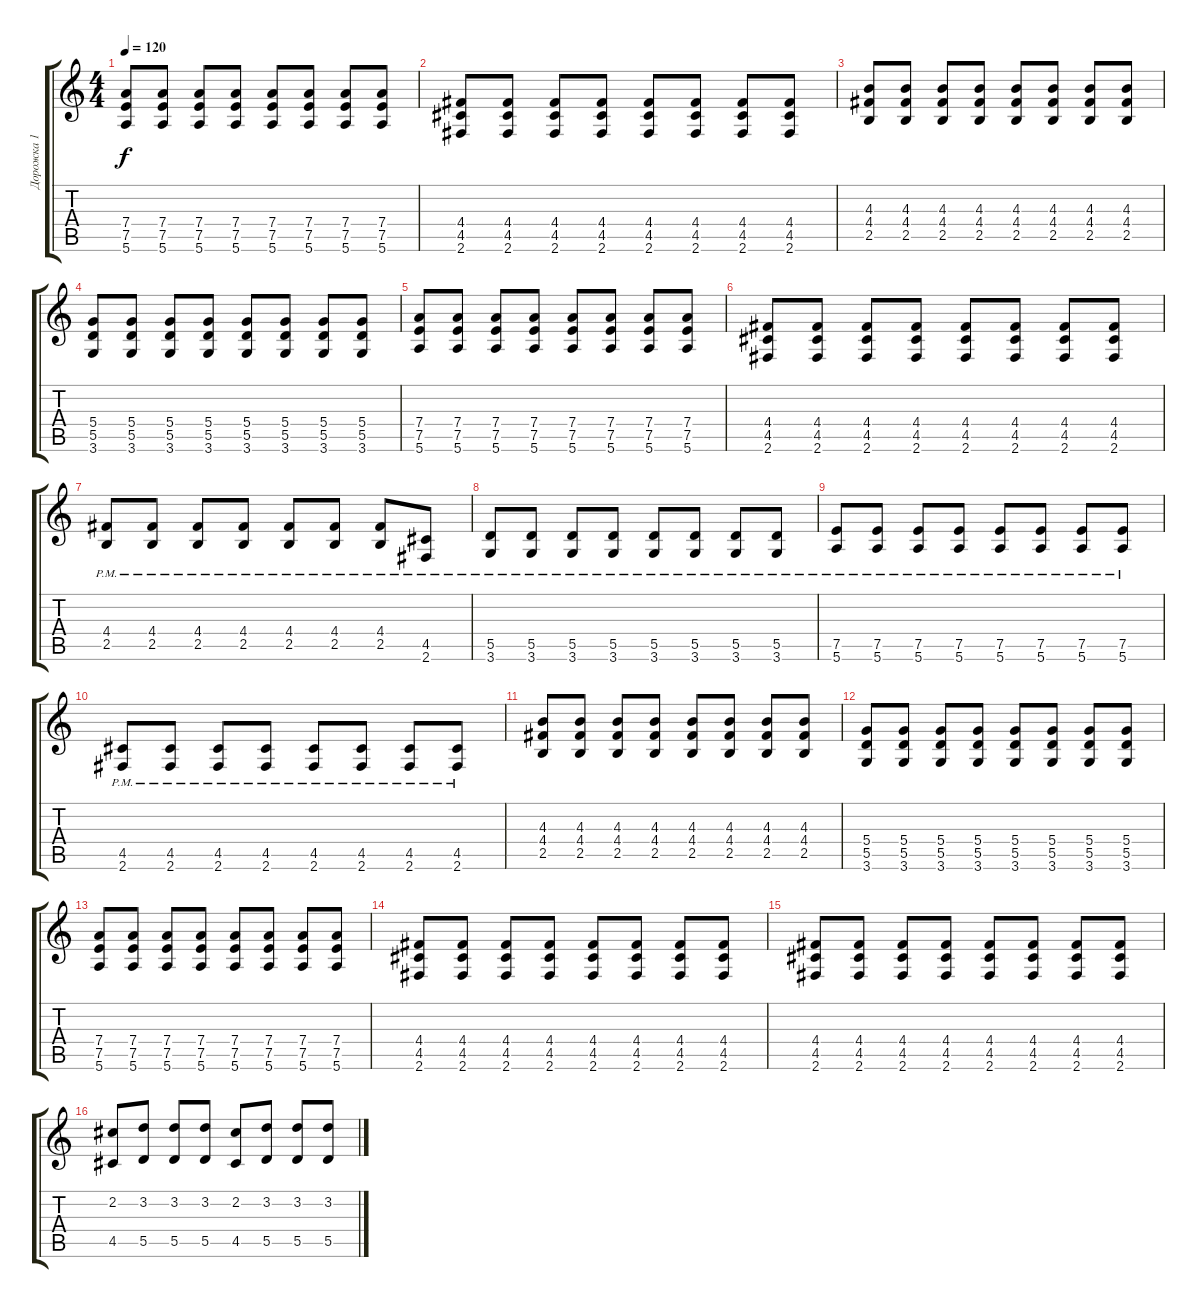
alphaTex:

\track ("Дорожка 1" "Дорожка 1") {instrument overdrivenguitar}
\staff {score tabs}
\tuning (E4 B3 G3 D3 A2 E2) {hide}
\ts (4 4)
\tempo 120
\clef g2
\ks c
(7.4 7.5 5.6).8{dy f} (7.4 7.5 5.6).8 (7.4 7.5 5.6).8 (7.4 7.5 5.6).8 (7.4 7.5 5.6).8 (7.4 7.5 5.6).8 (7.4 7.5 5.6).8 (7.4 7.5 5.6).8 |
(4.4 4.5 2.6).8 (4.4 4.5 2.6).8 (4.4 4.5 2.6).8 (4.4 4.5 2.6).8 (4.4 4.5 2.6).8 (4.4 4.5 2.6).8 (4.4 4.5 2.6).8 (4.4 4.5 2.6).8 |
(4.3 4.4 2.5).8 (4.3 4.4 2.5).8 (4.3 4.4 2.5).8 (4.3 4.4 2.5).8 (4.3 4.4 2.5).8 (4.3 4.4 2.5).8 (4.3 4.4 2.5).8 (4.3 4.4 2.5).8 |
(5.4 5.5 3.6).8 (5.4 5.5 3.6).8 (5.4 5.5 3.6).8 (5.4 5.5 3.6).8 (5.4 5.5 3.6).8 (5.4 5.5 3.6).8 (5.4 5.5 3.6).8 (5.4 5.5 3.6).8 |
(7.4 7.5 5.6).8 (7.4 7.5 5.6).8 (7.4 7.5 5.6).8 (7.4 7.5 5.6).8 (7.4 7.5 5.6).8 (7.4 7.5 5.6).8 (7.4 7.5 5.6).8 (7.4 7.5 5.6).8 |
(4.4 4.5 2.6).8 (4.4 4.5 2.6).8 (4.4 4.5 2.6).8 (4.4 4.5 2.6).8 (4.4 4.5 2.6).8 (4.4 4.5 2.6).8 (4.4 4.5 2.6).8 (4.4 4.5 2.6).8 |
(4.4{pm} 2.5).8 (4.4{pm} 2.5).8 (4.4{pm} 2.5).8 (4.4{pm} 2.5).8 (4.4{pm} 2.5).8 (4.4{pm} 2.5).8 (4.4{pm} 2.5).8 (4.5{pm} 2.6).8 |
(5.5{pm} 3.6).8 (5.5{pm} 3.6).8 (5.5{pm} 3.6).8 (5.5{pm} 3.6).8 (5.5{pm} 3.6).8 (5.5{pm} 3.6).8 (5.5{pm} 3.6).8 (5.5{pm} 3.6).8 |
(7.5{pm} 5.6).8 (7.5{pm} 5.6).8 (7.5{pm} 5.6).8 (7.5{pm} 5.6).8 (7.5{pm} 5.6).8 (7.5{pm} 5.6).8 (7.5{pm} 5.6).8 (7.5{pm} 5.6).8 |
(4.5{pm} 2.6).8 (4.5{pm} 2.6).8 (4.5{pm} 2.6).8 (4.5{pm} 2.6).8 (4.5{pm} 2.6).8 (4.5{pm} 2.6).8 (4.5{pm} 2.6).8 (4.5{pm} 2.6).8 |
(4.3 4.4 2.5).8 (4.3 4.4 2.5).8 (4.3 4.4 2.5).8 (4.3 4.4 2.5).8 (4.3 4.4 2.5).8 (4.3 4.4 2.5).8 (4.3 4.4 2.5).8 (4.3 4.4 2.5).8 |
(5.4 5.5 3.6).8 (5.4 5.5 3.6).8 (5.4 5.5 3.6).8 (5.4 5.5 3.6).8 (5.4 5.5 3.6).8 (5.4 5.5 3.6).8 (5.4 5.5 3.6).8 (5.4 5.5 3.6).8 |
(7.4 7.5 5.6).8 (7.4 7.5 5.6).8 (7.4 7.5 5.6).8 (7.4 7.5 5.6).8 (7.4 7.5 5.6).8 (7.4 7.5 5.6).8 (7.4 7.5 5.6).8 (7.4 7.5 5.6).8 |
(4.4 4.5 2.6).8 (4.4 4.5 2.6).8 (4.4 4.5 2.6).8 (4.4 4.5 2.6).8 (4.4 4.5 2.6).8 (4.4 4.5 2.6).8 (4.4 4.5 2.6).8 (4.4 4.5 2.6).8 |
(4.4 4.5 2.6).8 (4.4 4.5 2.6).8 (4.4 4.5 2.6).8 (4.4 4.5 2.6).8 (4.4 4.5 2.6).8 (4.4 4.5 2.6).8 (4.4 4.5 2.6).8 (4.4 4.5 2.6).8 |
(2.2 4.5).8 (3.2 5.5).8 (3.2 5.5).8 (3.2 5.5).8 (2.2 4.5).8 (3.2 5.5).8 (3.2 5.5).8 (3.2 5.5).8
